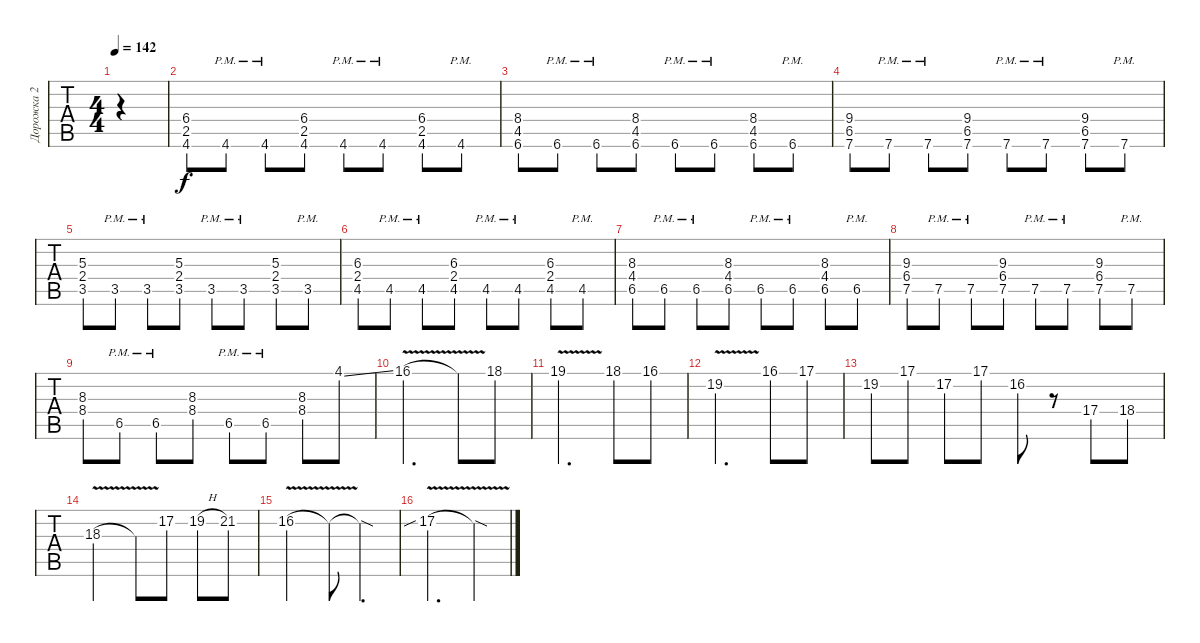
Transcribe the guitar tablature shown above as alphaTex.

\track ("Дорожка 2" "Дорожка 2") {instrument electricguitarclean}
\staff {tabs}
\tuning (E4 B3 G3 D3 A2 E2) {hide}
\ts (4 4)
\tempo 142
\clef g2
\ks c
|
(6.4 2.5 4.6).8{volume 13} 4.6{pm}.8 4.6{pm}.8 (6.4 2.5 4.6).8 4.6{pm}.8 4.6{pm}.8 (6.4 2.5 4.6).8 4.6{pm}.8 |
(8.4 4.5 6.6).8 6.6{pm}.8 6.6{pm}.8 (8.4 4.5 6.6).8 6.6{pm}.8 6.6{pm}.8 (8.4 4.5 6.6).8 6.6{pm}.8 |
(9.4 6.5 7.6).8 7.6{pm}.8 7.6{pm}.8 (9.4 6.5 7.6).8 7.6{pm}.8 7.6{pm}.8 (9.4 6.5 7.6).8 7.6{pm}.8 |
(5.3 2.4 3.5).8 3.5{pm}.8 3.5{pm}.8 (5.3 2.4 3.5).8 3.5{pm}.8 3.5{pm}.8 (5.3 2.4 3.5).8 3.5{pm}.8 |
(6.3 2.4 4.5).8 4.5{pm}.8 4.5{pm}.8 (6.3 2.4 4.5).8 4.5{pm}.8 4.5{pm}.8 (6.3 2.4 4.5).8 4.5{pm}.8 |
(8.3 4.4 6.5).8 6.5{pm}.8 6.5{pm}.8 (8.3 4.4 6.5).8 6.5{pm}.8 6.5{pm}.8 (8.3 4.4 6.5).8 6.5{pm}.8 |
(9.3 6.4 7.5).8 7.5{pm}.8 7.5{pm}.8 (9.3 6.4 7.5).8 7.5{pm}.8 7.5{pm}.8 (9.3 6.4 7.5).8 7.5{pm}.8 |
(8.3 8.4).8 6.5{pm}.8 6.5{pm}.8 (8.3 8.4).8 6.5{pm}.8 6.5{pm}.8 (8.3 8.4).8 4.1{ss}.8{volume 7 balance 5 instrument electricguitarclean} |
16.1{v}.2{d} 16.1{t}.8 18.1.8 |
19.1{v}.2{d} 18.1.8 16.1.8 |
19.2{v}.2{d} 16.1.8 17.1.8 |
19.2.8 17.1.8 17.2.8 17.1.8 16.2.8 r.8 17.4.8 18.4.8 |
18.3{v}.2 18.3{t}.8 17.2.8 19.2{h}.8 21.2.8 |
16.2{v}.2 16.2{t}.8 16.2{sod t}.4{d} |
17.2{v sib}.2{d} 17.2{sod t}.4
